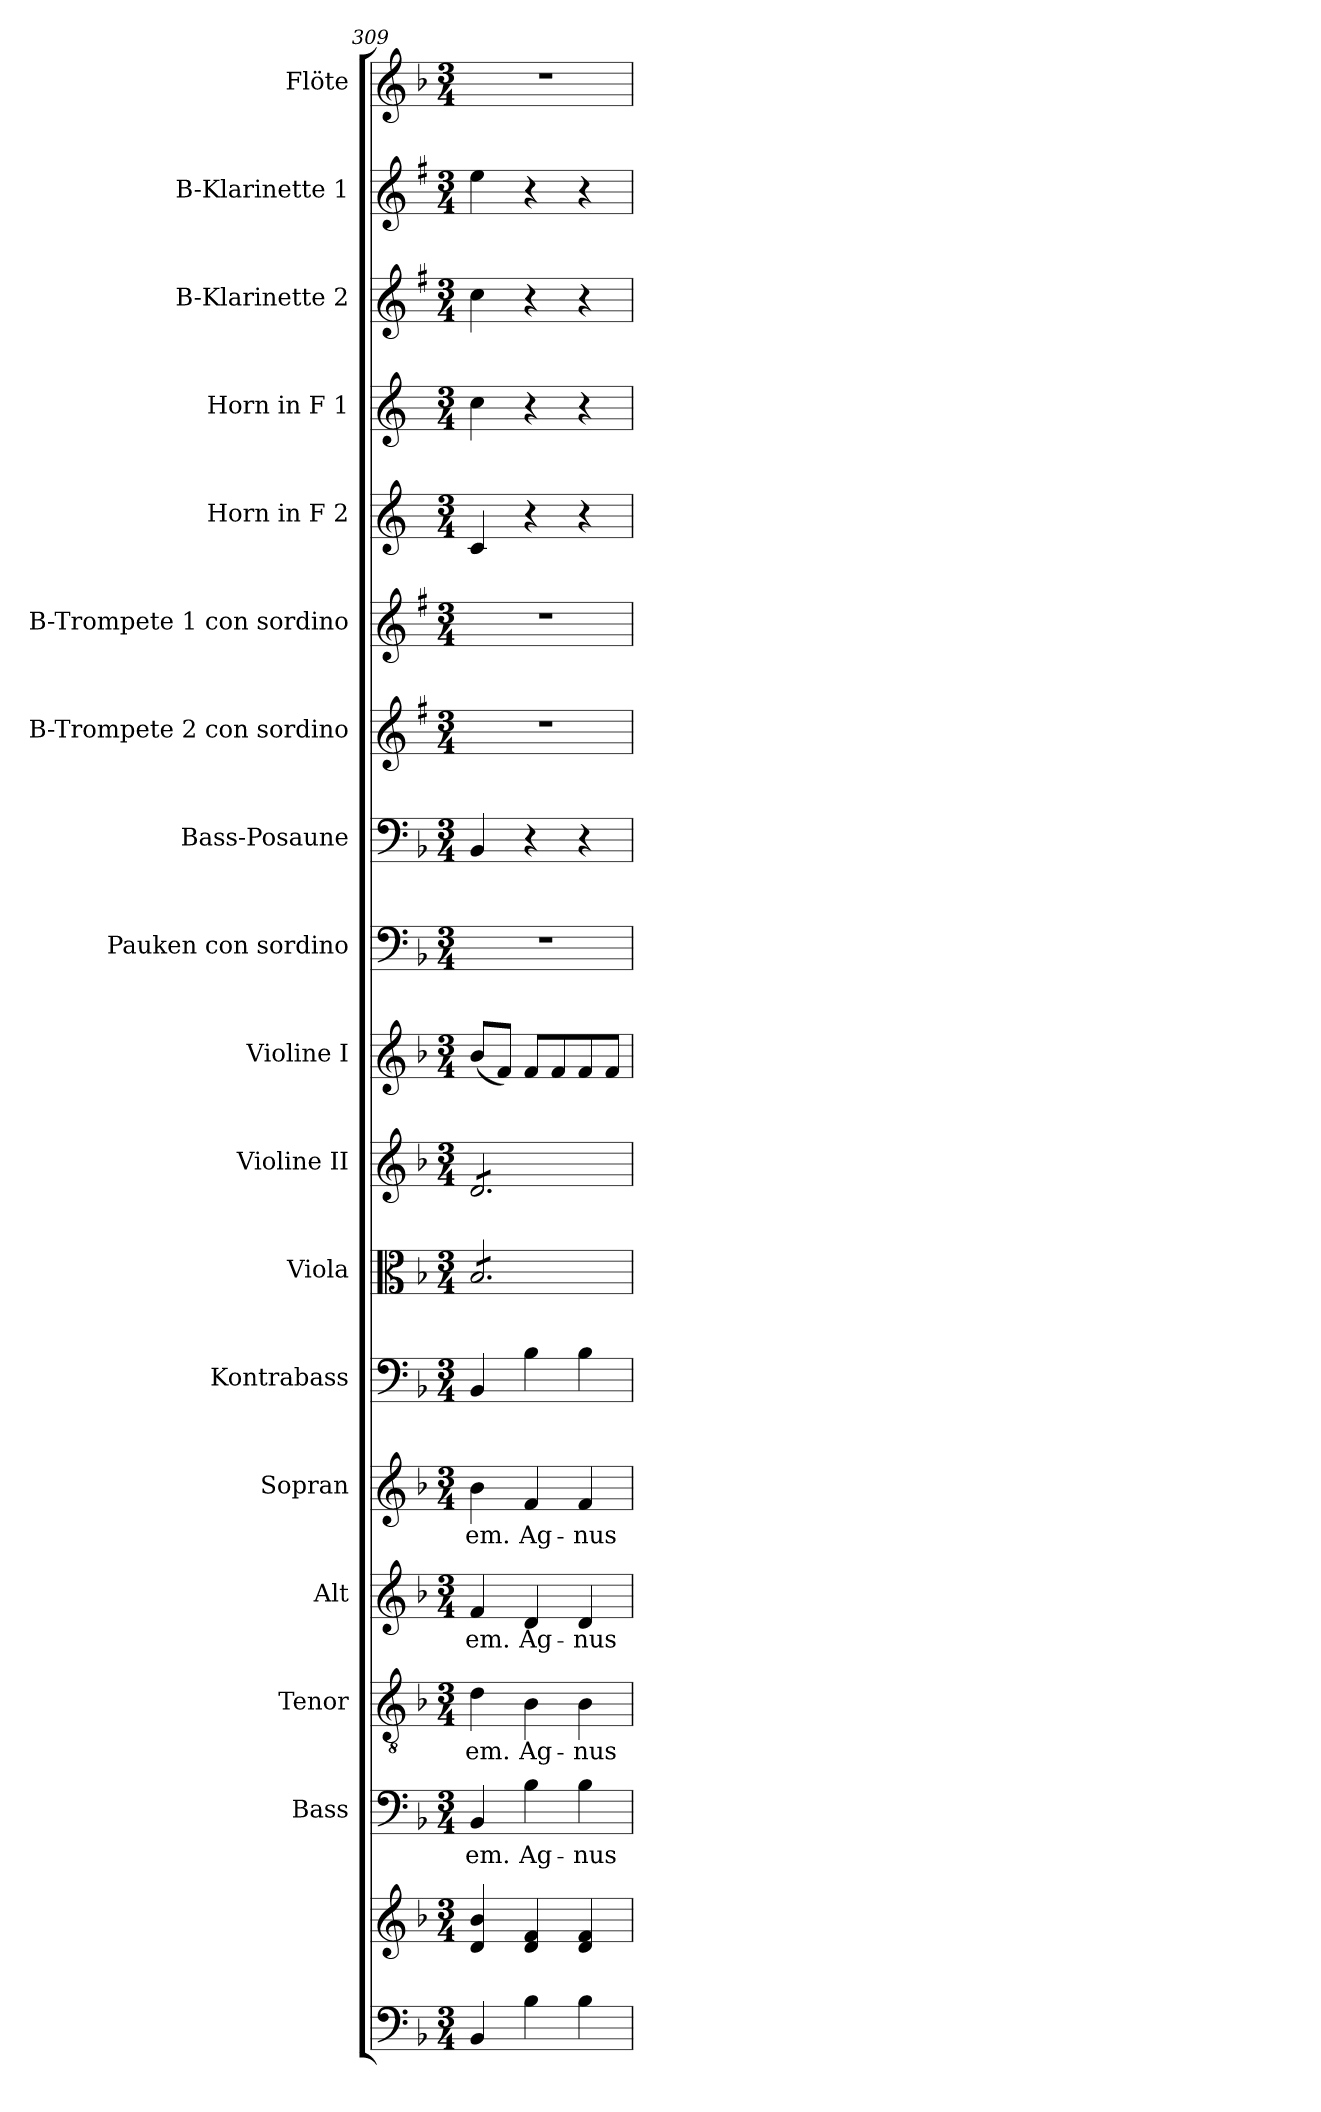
**kern	**kern	**kern	**text	**kern	**text	**kern	**text	**kern	**text	**kern	**kern	**kern	**kern	**kern	**kern	**kern	**kern	**kern	**kern	**kern	**kern	**kern
*part18	*part18	*part17	*part17	*part16	*part16	*part15	*part15	*part14	*part14	*part13	*part12	*part11	*part10	*part9	*part8	*part7	*part6	*part5	*part4	*part3	*part2	*part1
*staff19	*staff18	*staff17	*staff17	*staff16	*staff16	*staff15	*staff15	*staff14	*staff14	*staff13	*staff12	*staff11	*staff10	*staff9	*staff8	*staff7	*staff6	*staff5	*staff4	*staff3	*staff2	*staff1
*	*	*I"Bass	*	*I"Tenor	*	*I"Alt	*	*I"Sopran	*	*I"Kontrabass	*I"Viola	*I"Violine II	*I"Violine I	*I"Pauken con sordino	*I"Bass-Posaune	*I"B-Trompete 2 con sordino	*I"B-Trompete 1 con sordino	*I"Horn in F 2	*I"Horn in F 1	*I"B-Klarinette 2	*I"B-Klarinette 1	*I"Flöte
*	*	*I'B.	*	*I'T.	*	*I'A.	*	*I'S.	*	*I'Kb.	*I'Vla.	*I'Vl. II	*I'Vl. I	*I'Pk.	*I'B. Pos.	*I'B Trp. 2	*I'B Trp. 1	*	*	*I'B Kl. 2	*I'B Kl. 1	*I'Fl.
*clefF4	*clefG2	*clefF4	*	*clefGv2	*	*clefG2	*	*clefG2	*	*clefF4	*clefC3	*clefG2	*clefG2	*clefF4	*clefF4	*clefG2	*clefG2	*clefG2	*clefG2	*clefG2	*clefG2	*clefG2
*	*	*	*	*	*	*	*	*	*	*ITrd7c12	*	*	*	*	*	*ITrd1c2	*ITrd1c2	*ITrd4c7	*ITrd4c7	*ITrd1c2	*ITrd1c2	*
*k[b-]	*k[b-]	*k[b-]	*	*k[b-]	*	*k[b-]	*	*k[b-]	*	*k[b-]	*k[b-]	*k[b-]	*k[b-]	*k[b-]	*k[b-]	*k[b-]	*k[b-]	*k[b-]	*k[b-]	*k[b-]	*k[b-]	*k[b-]
*F:	*F:	*F:	*	*F:	*	*F:	*	*F:	*	*F:	*F:	*F:	*F:	*F:	*F:	*F:	*F:	*F:	*F:	*F:	*F:	*F:
*M3/4	*M3/4	*M3/4	*	*M3/4	*	*M3/4	*	*M3/4	*	*M3/4	*M3/4	*M3/4	*M3/4	*M3/4	*M3/4	*M3/4	*M3/4	*M3/4	*M3/4	*M3/4	*M3/4	*M3/4
=309	=309	=309	=309	=309	=309	=309	=309	=309	=309	=309	=309	=309	=309	=309	=309	=309	=309	=309	=309	=309	=309	=309
!	!	!	!LO:LY:b	!	!LO:LY:b	!	!LO:LY:b	!	!LO:LY:b	!	!	!	!	!	!	!	!	!	!	!	!	!
*	*	*	*	*	*	*	*	*	*	*	*tremolo	*	*	*	*	*	*	*	*	*	*	*
*	*	*	*	*	*	*	*	*	*	*	*	*tremolo	*	*	*	*	*	*	*	*	*	*
4BB-/	4d/ 4b-/	4BB-/	-em.	4d\	-em.	4f/	-em.	4b-\	-em.	4BBB-/	8B-/L	8d/L	(<8b-/L	2.r	4BB-/	2.r	2.r	4F/	4f\	4b-\	4dd\	2.r
.	.	.	.	.	.	.	.	.	.	.	8B-/	8d/	8f/J)	.	.	.	.	.	.	.	.	.
!	!	!	!LO:LY:b	!	!LO:LY:b	!	!LO:LY:b	!	!LO:LY:b	!	!	!	!	!	!	!	!	!	!	!	!	!
4B-\	4d/ 4f/	4B-\	Ag-	4B-\	Ag-	4d/	Ag-	4f/	Ag-	4BB-\	8B-/	8d/	8f/L	.	4r	.	.	4r	4r	4r	4r	.
.	.	.	.	.	.	.	.	.	.	.	8B-/	8d/	8f/	.	.	.	.	.	.	.	.	.
!	!	!	!LO:LY:b	!	!LO:LY:b	!	!LO:LY:b	!	!LO:LY:b	!	!	!	!	!	!	!	!	!	!	!	!	!
4B-\	4d/ 4f/	4B-\	-nus	4B-\	-nus	4d/	-nus	4f/	-nus	4BB-\	8B-/	8d/	8f/	.	4r	.	.	4r	4r	4r	4r	.
.	.	.	.	.	.	.	.	.	.	.	8B-/J	8d/J	8f/J	.	.	.	.	.	.	.	.	.
*	*	*	*	*	*	*	*	*	*	*	*	*Xtremolo	*	*	*	*	*	*	*	*	*	*
*	*	*	*	*	*	*	*	*	*	*	*Xtremolo	*	*	*	*	*	*	*	*	*	*	*
=	=	=	=	=	=	=	=	=	=	=	=	=	=	=	=	=	=	=	=	=	=	=
*-	*-	*-	*-	*-	*-	*-	*-	*-	*-	*-	*-	*-	*-	*-	*-	*-	*-	*-	*-	*-	*-	*-
